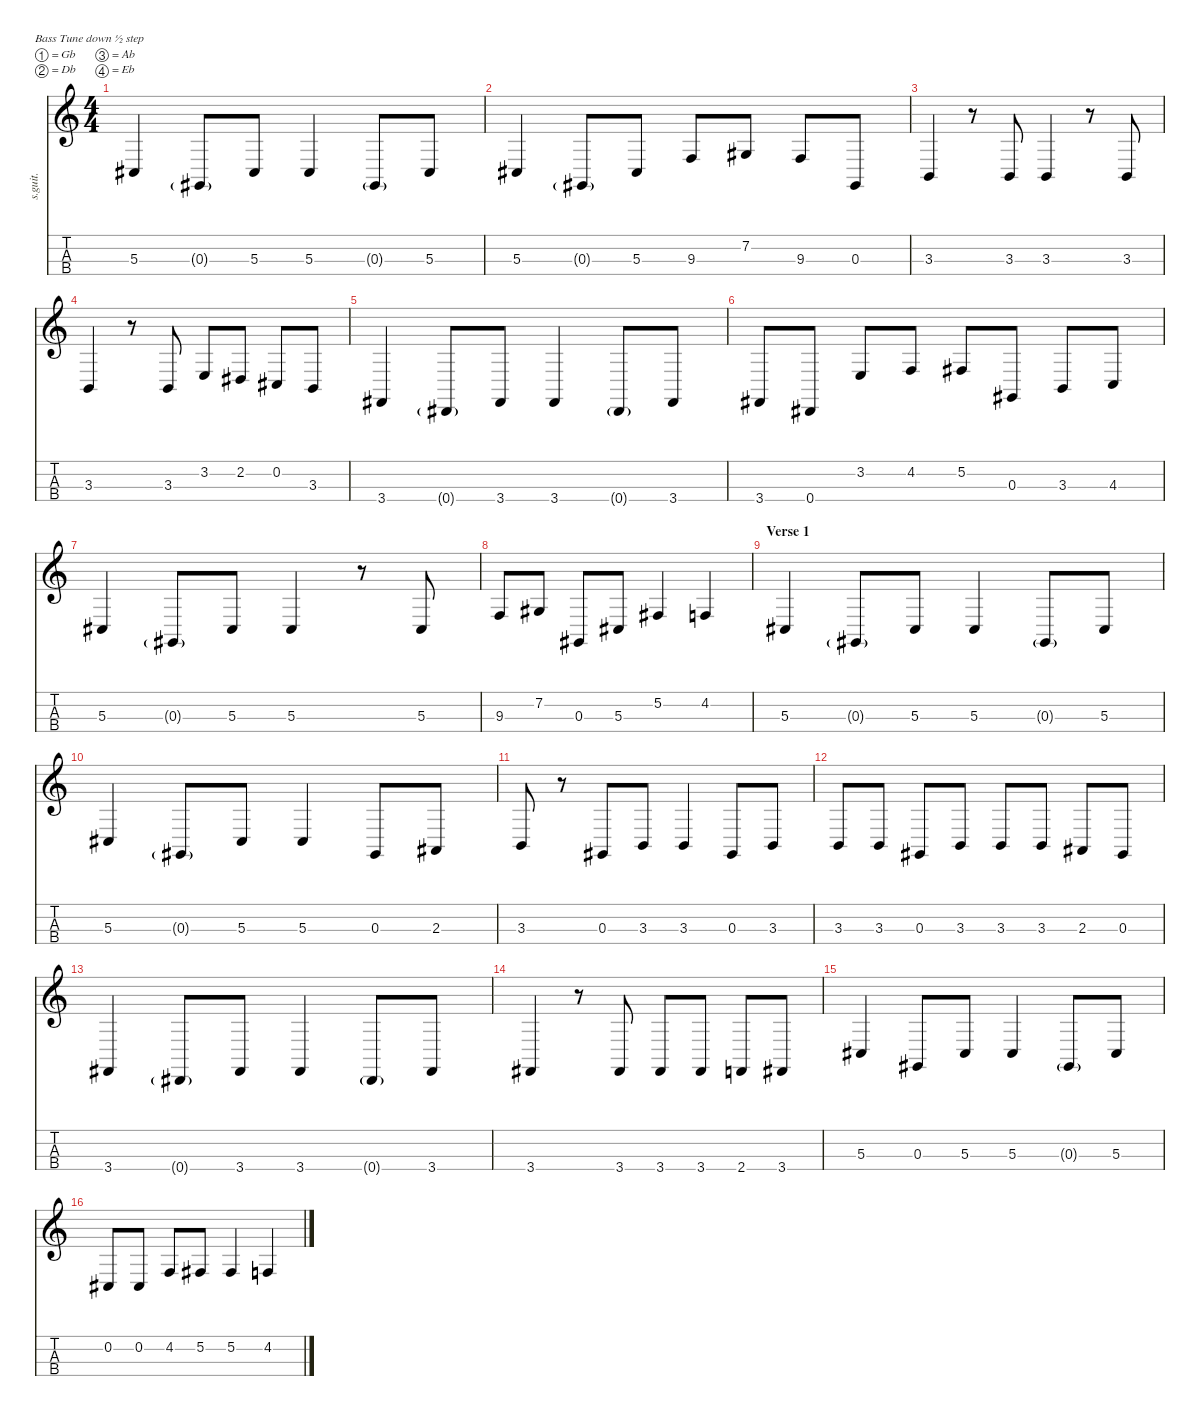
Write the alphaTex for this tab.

\defaultSystemsLayout 4
\hideDynamics
\bracketExtendMode nobrackets
\track ("Duff McKagan" "s.guit.") {instrument electricbasspick}
\staff {score tabs}
\tuning (Gb2 Db2 Ab1 Eb1)
\ts (4 4)
\tempo (125 hide)
\clef g2
\ks c
5.3{acc #}.4{lyrics (0 "") lyrics (1 "") lyrics (2 "") lyrics (3 "") lyrics (4 "") dy f} 0.3{g acc #}.8{lyrics (0 "") lyrics (1 "") lyrics (2 "") lyrics (3 "") lyrics (4 "") dy mp} 5.3{acc #}.8{lyrics (0 "") lyrics (1 "") lyrics (2 "") lyrics (3 "") lyrics (4 "") dy f} 5.3{acc #}.4{lyrics (0 "") lyrics (1 "") lyrics (2 "") lyrics (3 "") lyrics (4 "")} 0.3{g acc #}.8{lyrics (0 "") lyrics (1 "") lyrics (2 "") lyrics (3 "") lyrics (4 "") dy mp} 5.3{acc #}.8{lyrics (0 "") lyrics (1 "") lyrics (2 "") lyrics (3 "") lyrics (4 "") dy f} |
5.3{acc #}.4{lyrics (0 "") lyrics (1 "") lyrics (2 "") lyrics (3 "") lyrics (4 "")} 0.3{g acc #}.8{lyrics (0 "") lyrics (1 "") lyrics (2 "") lyrics (3 "") lyrics (4 "") dy mp} 5.3{acc #}.8{lyrics (0 "") lyrics (1 "") lyrics (2 "") lyrics (3 "") lyrics (4 "") dy f} 9.3.8{lyrics (0 "") lyrics (1 "") lyrics (2 "") lyrics (3 "") lyrics (4 "")} 7.2{acc #}.8{lyrics (0 "") lyrics (1 "") lyrics (2 "") lyrics (3 "") lyrics (4 "")} 9.3.8{lyrics (0 "") lyrics (1 "") lyrics (2 "") lyrics (3 "") lyrics (4 "")} 0.3{acc #}.8{lyrics (0 "") lyrics (1 "") lyrics (2 "") lyrics (3 "") lyrics (4 "")} |
3.3.4{lyrics (0 "") lyrics (1 "") lyrics (2 "") lyrics (3 "") lyrics (4 "")} r.8 3.3.8{lyrics (0 "") lyrics (1 "") lyrics (2 "") lyrics (3 "") lyrics (4 "")} 3.3.4{lyrics (0 "") lyrics (1 "") lyrics (2 "") lyrics (3 "") lyrics (4 "")} r.8 3.3.8{lyrics (0 "") lyrics (1 "") lyrics (2 "") lyrics (3 "") lyrics (4 "")} |
3.3.4{lyrics (0 "") lyrics (1 "") lyrics (2 "") lyrics (3 "") lyrics (4 "")} r.8 3.3.8{lyrics (0 "") lyrics (1 "") lyrics (2 "") lyrics (3 "") lyrics (4 "")} 3.2.8{lyrics (0 "") lyrics (1 "") lyrics (2 "") lyrics (3 "") lyrics (4 "")} 2.2{acc #}.8{lyrics (0 "") lyrics (1 "") lyrics (2 "") lyrics (3 "") lyrics (4 "")} 0.2{acc #}.8{lyrics (0 "") lyrics (1 "") lyrics (2 "") lyrics (3 "") lyrics (4 "")} 3.3.8{lyrics (0 "") lyrics (1 "") lyrics (2 "") lyrics (3 "") lyrics (4 "")} |
3.4{acc #}.4{lyrics (0 "") lyrics (1 "") lyrics (2 "") lyrics (3 "") lyrics (4 "")} 0.4{g acc #}.8{lyrics (0 "") lyrics (1 "") lyrics (2 "") lyrics (3 "") lyrics (4 "") dy mp} 3.4{acc #}.8{lyrics (0 "") lyrics (1 "") lyrics (2 "") lyrics (3 "") lyrics (4 "") dy f} 3.4{acc #}.4{lyrics (0 "") lyrics (1 "") lyrics (2 "") lyrics (3 "") lyrics (4 "")} 0.4{g acc #}.8{lyrics (0 "") lyrics (1 "") lyrics (2 "") lyrics (3 "") lyrics (4 "") dy mp} 3.4{acc #}.8{lyrics (0 "") lyrics (1 "") lyrics (2 "") lyrics (3 "") lyrics (4 "") dy f} |
3.4{acc #}.8{lyrics (0 "") lyrics (1 "") lyrics (2 "") lyrics (3 "") lyrics (4 "")} 0.4{acc #}.8{lyrics (0 "") lyrics (1 "") lyrics (2 "") lyrics (3 "") lyrics (4 "")} 3.2.8{lyrics (0 "") lyrics (1 "") lyrics (2 "") lyrics (3 "") lyrics (4 "")} 4.2.8{lyrics (0 "") lyrics (1 "") lyrics (2 "") lyrics (3 "") lyrics (4 "")} 5.2{acc #}.8{lyrics (0 "") lyrics (1 "") lyrics (2 "") lyrics (3 "") lyrics (4 "")} 0.3{acc #}.8{lyrics (0 "") lyrics (1 "") lyrics (2 "") lyrics (3 "") lyrics (4 "")} 3.3.8{lyrics (0 "") lyrics (1 "") lyrics (2 "") lyrics (3 "") lyrics (4 "")} 4.3.8{lyrics (0 "") lyrics (1 "") lyrics (2 "") lyrics (3 "") lyrics (4 "")} |
5.3{acc #}.4{lyrics (0 "") lyrics (1 "") lyrics (2 "") lyrics (3 "") lyrics (4 "")} 0.3{g acc #}.8{lyrics (0 "") lyrics (1 "") lyrics (2 "") lyrics (3 "") lyrics (4 "") dy mp} 5.3{acc #}.8{lyrics (0 "") lyrics (1 "") lyrics (2 "") lyrics (3 "") lyrics (4 "") dy f} 5.3{acc #}.4{lyrics (0 "") lyrics (1 "") lyrics (2 "") lyrics (3 "") lyrics (4 "")} r.8 5.3{acc #}.8{lyrics (0 "") lyrics (1 "") lyrics (2 "") lyrics (3 "") lyrics (4 "")} |
9.3.8{lyrics (0 "") lyrics (1 "") lyrics (2 "") lyrics (3 "") lyrics (4 "")} 7.2{acc #}.8{lyrics (0 "") lyrics (1 "") lyrics (2 "") lyrics (3 "") lyrics (4 "")} 0.3{acc #}.8{lyrics (0 "") lyrics (1 "") lyrics (2 "") lyrics (3 "") lyrics (4 "")} 5.3{acc #}.8{lyrics (0 "") lyrics (1 "") lyrics (2 "") lyrics (3 "") lyrics (4 "")} 5.2{acc #}.4{lyrics (0 "") lyrics (1 "") lyrics (2 "") lyrics (3 "") lyrics (4 "")} 4.2.4{lyrics (0 "") lyrics (1 "") lyrics (2 "") lyrics (3 "") lyrics (4 "")} |
\section ("" "Verse 1")
5.3{acc #}.4{lyrics (0 "") lyrics (1 "") lyrics (2 "") lyrics (3 "") lyrics (4 "")} 0.3{g acc #}.8{lyrics (0 "") lyrics (1 "") lyrics (2 "") lyrics (3 "") lyrics (4 "") dy mp} 5.3{acc #}.8{lyrics (0 "") lyrics (1 "") lyrics (2 "") lyrics (3 "") lyrics (4 "") dy f} 5.3{acc #}.4{lyrics (0 "") lyrics (1 "") lyrics (2 "") lyrics (3 "") lyrics (4 "")} 0.3{g acc #}.8{lyrics (0 "") lyrics (1 "") lyrics (2 "") lyrics (3 "") lyrics (4 "") dy mp} 5.3{acc #}.8{lyrics (0 "") lyrics (1 "") lyrics (2 "") lyrics (3 "") lyrics (4 "") dy f} |
5.3{acc #}.4{lyrics (0 "") lyrics (1 "") lyrics (2 "") lyrics (3 "") lyrics (4 "")} 0.3{g acc #}.8{lyrics (0 "") lyrics (1 "") lyrics (2 "") lyrics (3 "") lyrics (4 "") dy mp} 5.3{acc #}.8{lyrics (0 "") lyrics (1 "") lyrics (2 "") lyrics (3 "") lyrics (4 "") dy f} 5.3{acc #}.4{lyrics (0 "") lyrics (1 "") lyrics (2 "") lyrics (3 "") lyrics (4 "")} 0.3{acc #}.8{lyrics (0 "") lyrics (1 "") lyrics (2 "") lyrics (3 "") lyrics (4 "")} 2.3{acc #}.8{lyrics (0 "") lyrics (1 "") lyrics (2 "") lyrics (3 "") lyrics (4 "")} |
3.3.8{lyrics (0 "") lyrics (1 "") lyrics (2 "") lyrics (3 "") lyrics (4 "")} r.8 0.3{acc #}.8{lyrics (0 "") lyrics (1 "") lyrics (2 "") lyrics (3 "") lyrics (4 "")} 3.3.8{lyrics (0 "") lyrics (1 "") lyrics (2 "") lyrics (3 "") lyrics (4 "")} 3.3.4{lyrics (0 "") lyrics (1 "") lyrics (2 "") lyrics (3 "") lyrics (4 "")} 0.3{acc #}.8{lyrics (0 "") lyrics (1 "") lyrics (2 "") lyrics (3 "") lyrics (4 "")} 3.3.8{lyrics (0 "") lyrics (1 "") lyrics (2 "") lyrics (3 "") lyrics (4 "")} |
3.3.8{lyrics (0 "") lyrics (1 "") lyrics (2 "") lyrics (3 "") lyrics (4 "")} 3.3.8{lyrics (0 "") lyrics (1 "") lyrics (2 "") lyrics (3 "") lyrics (4 "")} 0.3{acc #}.8{lyrics (0 "") lyrics (1 "") lyrics (2 "") lyrics (3 "") lyrics (4 "")} 3.3.8{lyrics (0 "") lyrics (1 "") lyrics (2 "") lyrics (3 "") lyrics (4 "")} 3.3.8{lyrics (0 "") lyrics (1 "") lyrics (2 "") lyrics (3 "") lyrics (4 "")} 3.3.8{lyrics (0 "") lyrics (1 "") lyrics (2 "") lyrics (3 "") lyrics (4 "")} 2.3{acc #}.8{lyrics (0 "") lyrics (1 "") lyrics (2 "") lyrics (3 "") lyrics (4 "")} 0.3{acc #}.8{lyrics (0 "") lyrics (1 "") lyrics (2 "") lyrics (3 "") lyrics (4 "")} |
3.4{acc #}.4{lyrics (0 "") lyrics (1 "") lyrics (2 "") lyrics (3 "") lyrics (4 "")} 0.4{g acc #}.8{lyrics (0 "") lyrics (1 "") lyrics (2 "") lyrics (3 "") lyrics (4 "") dy mp} 3.4{acc #}.8{lyrics (0 "") lyrics (1 "") lyrics (2 "") lyrics (3 "") lyrics (4 "") dy f} 3.4{acc #}.4{lyrics (0 "") lyrics (1 "") lyrics (2 "") lyrics (3 "") lyrics (4 "")} 0.4{g acc #}.8{lyrics (0 "") lyrics (1 "") lyrics (2 "") lyrics (3 "") lyrics (4 "") dy mp} 3.4{acc #}.8{lyrics (0 "") lyrics (1 "") lyrics (2 "") lyrics (3 "") lyrics (4 "") dy f} |
3.4{acc #}.4{lyrics (0 "") lyrics (1 "") lyrics (2 "") lyrics (3 "") lyrics (4 "")} r.8 3.4{acc #}.8{lyrics (0 "") lyrics (1 "") lyrics (2 "") lyrics (3 "") lyrics (4 "")} 3.4{acc #}.8{lyrics (0 "") lyrics (1 "") lyrics (2 "") lyrics (3 "") lyrics (4 "")} 3.4{acc #}.8{lyrics (0 "") lyrics (1 "") lyrics (2 "") lyrics (3 "") lyrics (4 "")} 2.4.8{lyrics (0 "") lyrics (1 "") lyrics (2 "") lyrics (3 "") lyrics (4 "")} 3.4{acc #}.8{lyrics (0 "") lyrics (1 "") lyrics (2 "") lyrics (3 "") lyrics (4 "")} |
5.3{acc #}.4{lyrics (0 "") lyrics (1 "") lyrics (2 "") lyrics (3 "") lyrics (4 "")} 0.3{acc #}.8{lyrics (0 "") lyrics (1 "") lyrics (2 "") lyrics (3 "") lyrics (4 "")} 5.3{acc #}.8{lyrics (0 "") lyrics (1 "") lyrics (2 "") lyrics (3 "") lyrics (4 "")} 5.3{acc #}.4{lyrics (0 "") lyrics (1 "") lyrics (2 "") lyrics (3 "") lyrics (4 "")} 0.3{g acc #}.8{lyrics (0 "") lyrics (1 "") lyrics (2 "") lyrics (3 "") lyrics (4 "") dy mp} 5.3{acc #}.8{lyrics (0 "") lyrics (1 "") lyrics (2 "") lyrics (3 "") lyrics (4 "") dy f} |
0.2{acc #}.8{lyrics (0 "") lyrics (1 "") lyrics (2 "") lyrics (3 "") lyrics (4 "")} 0.2{acc #}.8{lyrics (0 "") lyrics (1 "") lyrics (2 "") lyrics (3 "") lyrics (4 "")} 4.2.8{lyrics (0 "") lyrics (1 "") lyrics (2 "") lyrics (3 "") lyrics (4 "")} 5.2{acc #}.8{lyrics (0 "") lyrics (1 "") lyrics (2 "") lyrics (3 "") lyrics (4 "")} 5.2{acc #}.4{lyrics (0 "") lyrics (1 "") lyrics (2 "") lyrics (3 "") lyrics (4 "")} 4.2.4{lyrics (0 "") lyrics (1 "") lyrics (2 "") lyrics (3 "") lyrics (4 "")}
